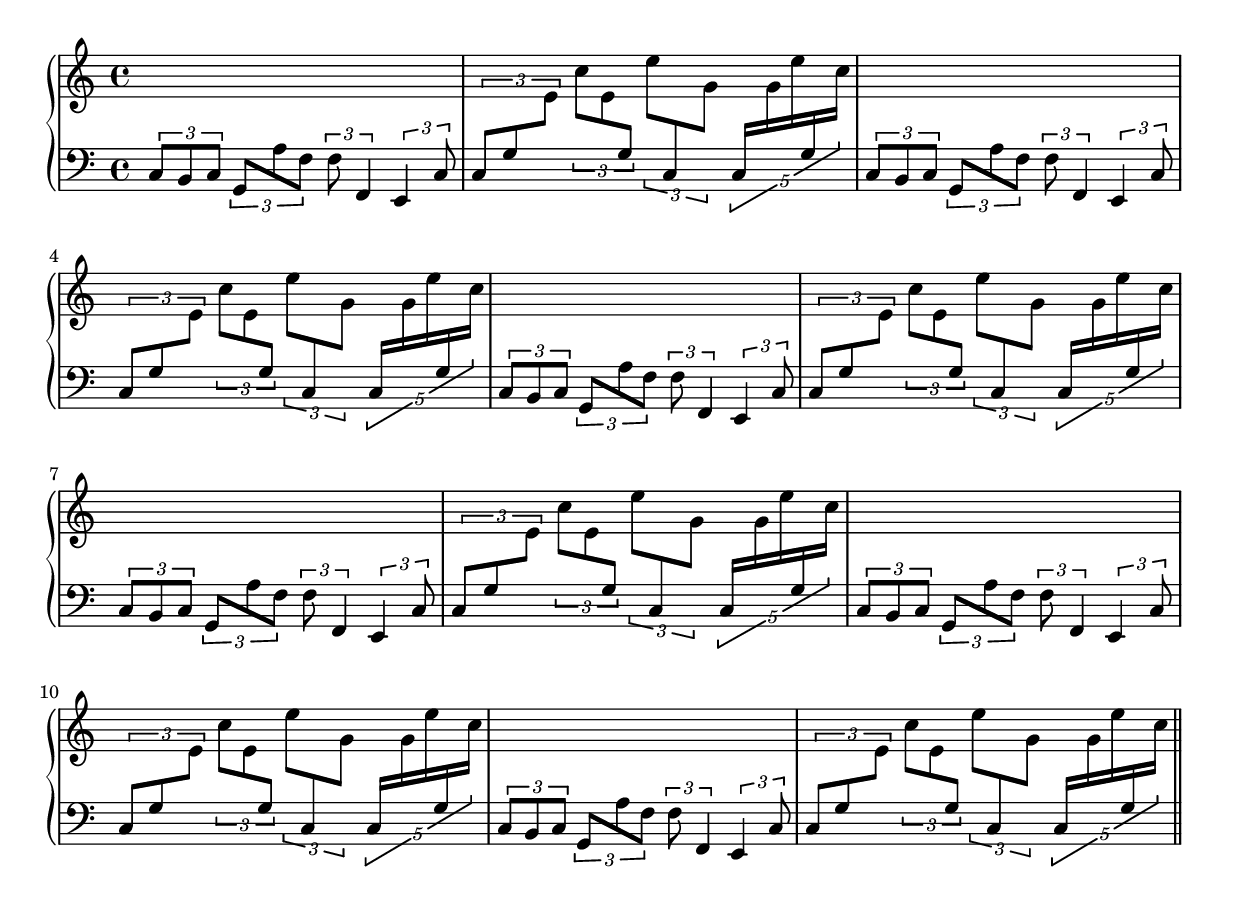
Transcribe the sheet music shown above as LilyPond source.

%%%%%%%%%%%%%%%%%%%%%%%%%%%%%%%%%%%%%%%%%%%%%%%%%%%%%%%%%%%%%%%%%%%%%%%%%%%%%%%%
%% A function to position tuplet numbers next to kneed beams on a single
%% staff and between staves. Will ignore tuplets on ordinary beams and
%% with visible brackets.
%%
%% Usage: \override TupletNumber #'Y-offset = #kneed-beam
%%
%% You must use manual beaming for this function to work properly.
%%
%% An additional function, called with a separate override (see below), will
%% horizontally center the tuplet number on the kneed beam.
%%%%%%%%%%%%%%%%%%%%%%%%%%%%%%%%%%%%%%%%%%%%%%%%%%%%%%%%%%%%%%%%%%%%%%%%%%%%%%%%

\version "2.15.38"

#(define (kneed-beam tuplet-number)
   (let* ((tuplet-bracket (ly:grob-object tuplet-number 'bracket))
          (first-note (ly:grob-parent tuplet-number X))
          (first-stem (ly:grob-object first-note 'stem))
          (beam (ly:grob-object first-stem 'beam)))

     (if (and (ly:grob? beam) ; beam on first note?
              (ly:grob-property beam 'knee) ; is it kneed?
              (interval-empty? (ly:grob-extent tuplet-bracket tuplet-bracket Y))) ; visible bracket?
         (let* ((stems (ly:grob-object beam 'stems))
                (closest-stem (nearest tuplet-number stems))
                (direction-first-stem (ly:grob-property first-stem 'direction))
                (direction-closest-stem (ly:grob-property closest-stem 'direction))
                (beaming-near-number (car (ly:grob-property closest-stem 'beaming)))
                (beam-multiplier
                 (if (= direction-closest-stem UP)
                     (length (filter positive? beaming-near-number))
                     (length (filter negative? beaming-near-number))))
                (beam-ends (ly:grob-property beam 'positions))
                (mid-beam-Y (/ (+ (car beam-ends) (cdr beam-ends)) 2)) ; mid-beam Y-coordinate
                (number-height (ly:grob::stencil-height tuplet-number))

                ;; inital value of Y-offset (will cause number to overlap beam slightly)
                (correction
                  (- mid-beam-Y
                    (if (= direction-closest-stem UP)
                        (car number-height)
                        (cdr number-height))))
                (beam-width (ly:grob-property beam 'beam-thickness))
                (beam-gap (* 0.5 (ly:grob-property beam 'gap)))
                (beam-padding 0.2)) ; change to move number closer or farther from beam

           ;; refinement of initial value of Y-offset
           (cond
             ((= direction-first-stem direction-closest-stem DOWN)
              (- correction
                (* 0.5 beam-width)
                beam-padding))

             ((= direction-first-stem direction-closest-stem UP)
              (+ correction
                (* 0.5 beam-width)
                beam-padding))

             ((and (= direction-first-stem DOWN) (= direction-closest-stem UP))
              (+ correction
                (* beam-multiplier (+ beam-gap beam-width))
                (* 0.5 beam-width)
                beam-padding))

             ((and (= direction-first-stem UP) (= direction-closest-stem DOWN))
              (- correction
                (* beam-multiplier (+ beam-gap beam-width))
                (* 0.5 beam-width)
                beam-padding))))
               
         (ly:tuplet-number::calc-y-offset tuplet-number))))

%% find the stem closest to the tuplet-number
#(define (nearest tuplet-number stems)
  (let* ((refp (ly:grob-system tuplet-number))
         (X-coord (interval-center (ly:grob-extent tuplet-number refp X)))
         (closest (ly:grob-array-ref stems 0)))
    (let lp ((x 1))
     (if (<= (abs (- X-coord
                    (ly:grob-relative-coordinate
                      (ly:grob-array-ref stems x) refp X)))
             (abs (- X-coord
                    (ly:grob-relative-coordinate closest refp X))))
         (set! closest (ly:grob-array-ref stems x)))
     (if (< x (1- (ly:grob-array-length stems)))
         (lp (1+ x))
         closest))))

%%%%%%%%%%%%%%%%%%%%%%%%%%%%%%%%%%%%%%%%%%%%%%%%%%%%%%%%%%%%%%%%%%%%%%%%%%%%%%%%
%% A function which horizontally centers a tuplet number on a kneed beam.  May
%% be used in conjunction with the earlier function.
%%
%% Usage: \override  TupletNumber #'X-offset = #center-on-beam
%%%%%%%%%%%%%%%%%%%%%%%%%%%%%%%%%%%%%%%%%%%%%%%%%%%%%%%%%%%%%%%%%%%%%%%%%%%%%%%%

#(define (center-on-beam tuplet-number)
  (let* ((tuplet-bracket (ly:grob-object tuplet-number 'bracket))
         (first-note (ly:grob-parent tuplet-number X))
         (first-stem (ly:grob-object first-note 'stem))
         (beam (ly:grob-object first-stem 'beam)))

    (if (and (ly:grob? beam)
             (ly:grob-property beam 'knee)
             (interval-empty? (ly:grob-extent tuplet-bracket tuplet-bracket Y)))   
             
	(let* ((refp (ly:grob-system tuplet-number))
	       (number-X (interval-center (ly:grob-extent tuplet-number refp X)))
	       (beam-center-X (interval-center (ly:grob-extent beam refp X))))
	  (- beam-center-X number-X))
        
        (ly:tuplet-number::calc-x-offset tuplet-number))))

%%%%%%%%%%%%%%%%%%%%%%%%%%%%%%% END FUNCTIONS %%%%%%%%%%%%%%%%%%%%%%%%%%%%%%%%%%

%%%%%%%%%%%%%%%%%%%%%%%%%%%%%%%%%% EXAMPLE %%%%%%%%%%%%%%%%%%%%%%%%%%%%%%%%%%%%%
\version "2.15.38"

 \paper {
  indent = 0
}

top = \change Staff = "1"
bottom = \change Staff = "2"

music = \relative c {
  \override Beam #'auto-knee-gap = #1
  \override TupletBracket #'bracket-visibility = ##t
  \set tupletSpannerDuration = #(ly:make-moment 1 4)
  \times 2/3 {
    c8 b c
    g a' f % autobeaming necessary here when example doubled
    f f,4
    e c'8
  }
  \times 2/3 {
    \bottom c8[ g' \top e']
    c'[ e, \bottom g,]
    \top e''[ \bottom c,, \top g'']
  }
  \times 4/5 {
    \bottom c,,16[ \top g'' e' \bottom g,, \top c']
  }
}

\score {
  \new PianoStaff <<
    \new Staff = "1" {
      s1 s
      s s
      s s
      s s
      s s
      s s
    }
    \new Staff = "2" {
      \clef bass
      \music
      \music
      \music
      \music
      \music
      \music
      \bar "||"
      %\music  % no problem when commented out
    }
  >>
}